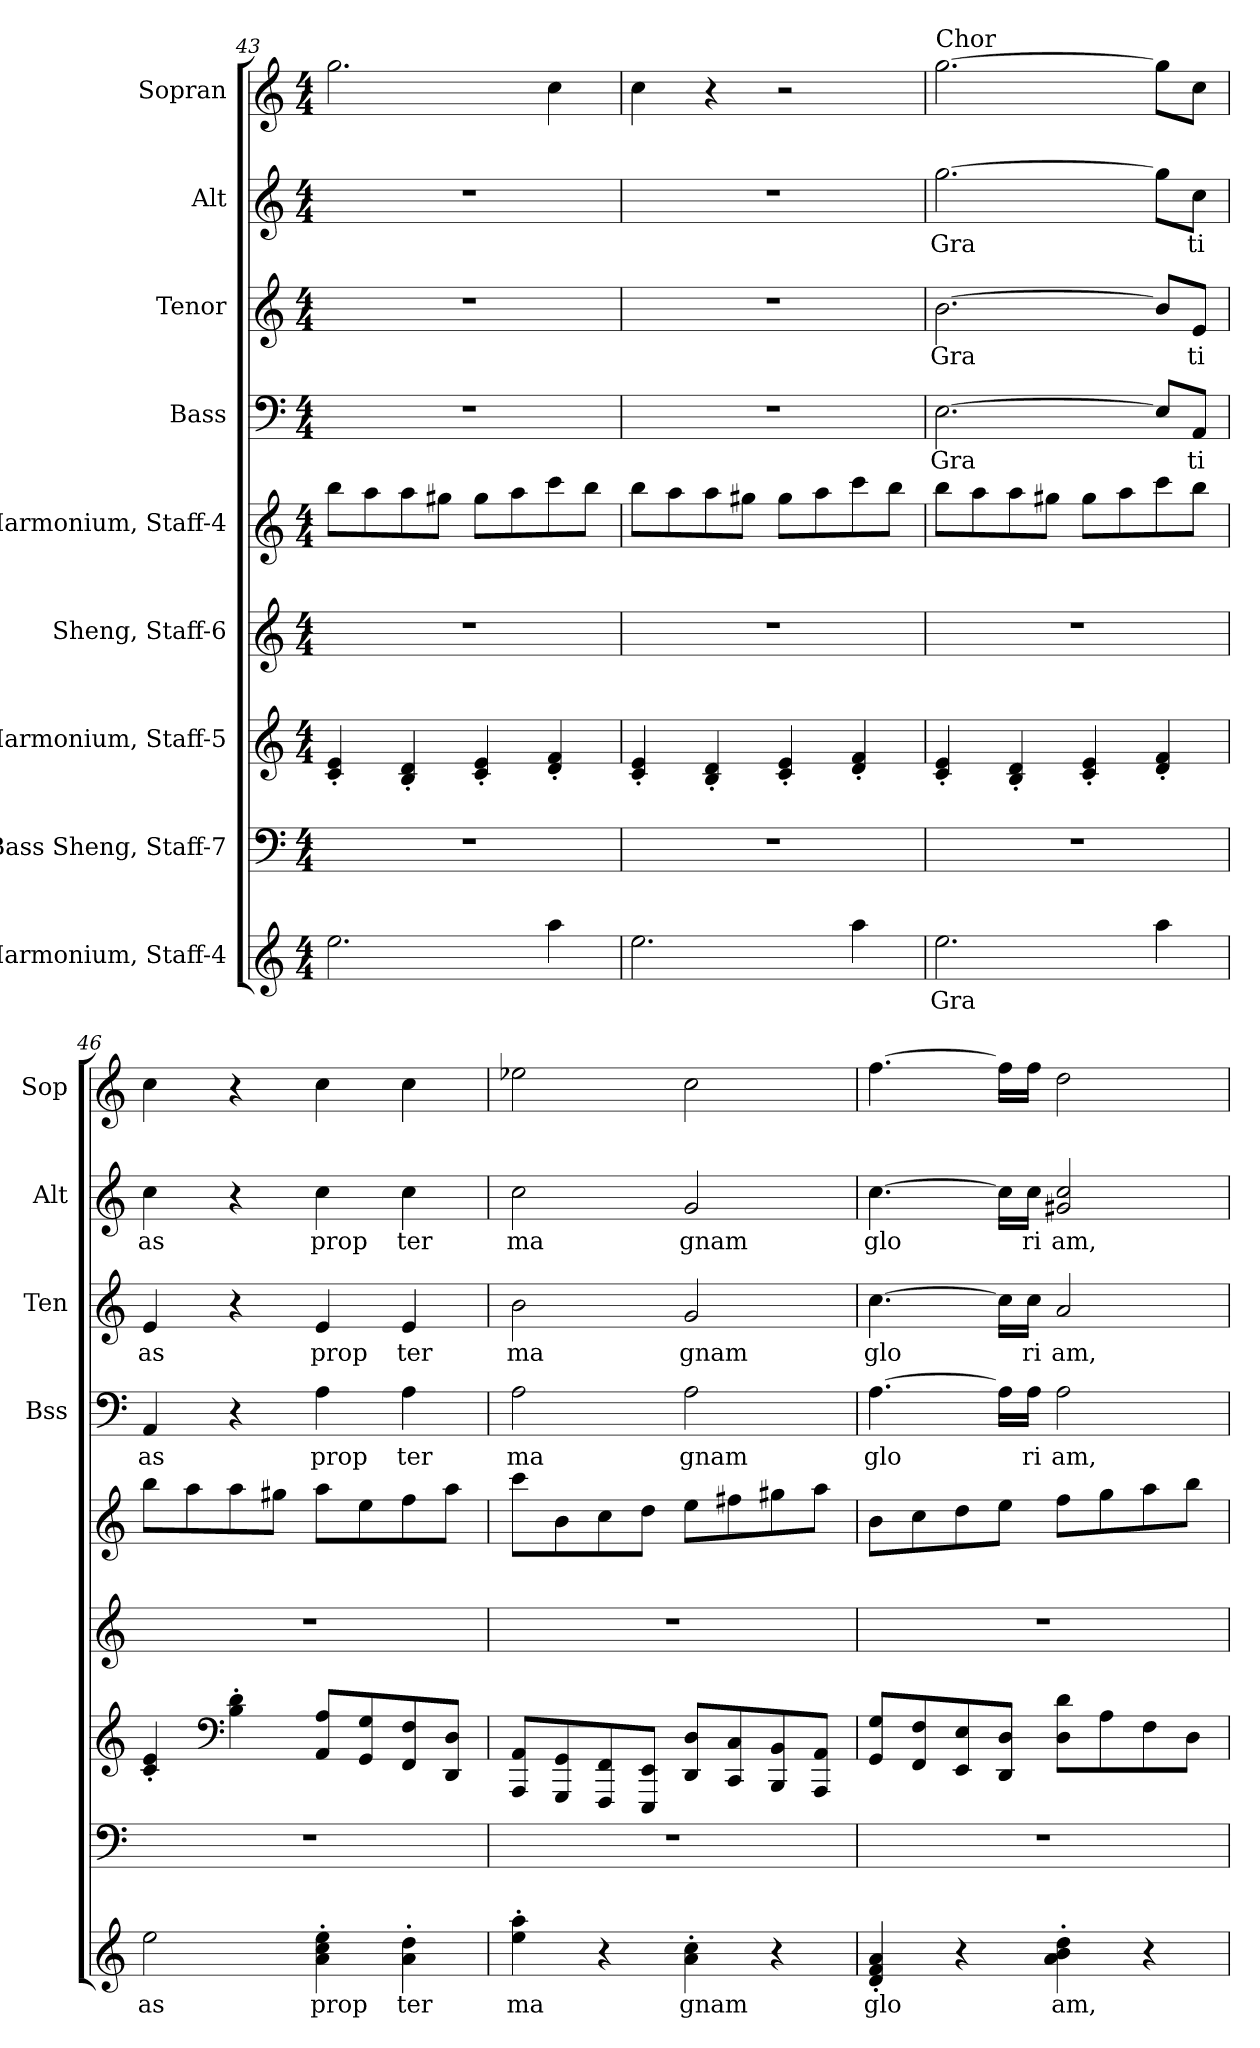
**kern	**text	**kern	**kern	**kern	**kern	**kern	**text	**kern	**text	**kern	**text	**kern
*part9	*part9	*part8	*part7	*part6	*part5	*part4	*part4	*part3	*part3	*part2	*part2	*part1
*staff9	*staff9	*staff8	*staff7	*staff6	*staff5	*staff4	*staff4	*staff3	*staff3	*staff2	*staff2	*staff1
*I"Harmonium, Staff-4	*	*I"Bass Sheng, Staff-7	*I"Harmonium, Staff-5	*I"Sheng, Staff-6	*I"Harmonium, Staff-4	*I"Bass	*	*I"Tenor	*	*I"Alt	*	*I"Sopran
*	*	*	*	*	*	*I'Bss	*	*I'Ten	*	*I'Alt	*	*I'Sop
*clefG2	*	*clefF4	*clefG2	*clefG2	*clefG2	*clefF4	*	*clefG2	*	*clefG2	*	*clefG2
*	*	*	*	*	*	*	*	*ITrd4c7	*	*ITrd2c3	*	*ITrd2c3
*k[]	*	*k[]	*k[]	*k[]	*k[]	*k[]	*	*k[b-]	*	*k[f#c#g#]	*	*k[f#c#g#]
*M4/4	*	*M4/4	*M4/4	*M4/4	*M4/4	*M4/4	*	*M4/4	*	*M4/4	*	*M4/4
=43	=43	=43	=43	=43	=43	=43	=43	=43	=43	=43	=43	=43
2.ee\	.	1r	4c/' 4e/'	1r	8bb\L	1r	.	1r	.	1r	.	2.ee\
.	.	.	.	.	8aa\	.	.	.	.	.	.	.
.	.	.	4B/' 4d/'	.	8aa\	.	.	.	.	.	.	.
.	.	.	.	.	8gg#X\J	.	.	.	.	.	.	.
.	.	.	4c/' 4e/'	.	8gg#\L	.	.	.	.	.	.	.
.	.	.	.	.	8aa\	.	.	.	.	.	.	.
4aa\	.	.	4d/' 4f/'	.	8ccc\	.	.	.	.	.	.	4a\
.	.	.	.	.	8bb\J	.	.	.	.	.	.	.
!!LO:PB:g=z
=44	=44	=44	=44	=44	=44	=44	=44	=44	=44	=44	=44	=44
2.ee\	.	1r	4c/' 4e/'	1r	8bb\L	1r	.	1r	.	1r	.	4a\
.	.	.	.	.	8aa\	.	.	.	.	.	.	.
.	.	.	4B/' 4d/'	.	8aa\	.	.	.	.	.	.	4r
.	.	.	.	.	8gg#X\J	.	.	.	.	.	.	.
.	.	.	4c/' 4e/'	.	8gg#\L	.	.	.	.	.	.	2r
.	.	.	.	.	8aa\	.	.	.	.	.	.	.
4aa\	.	.	4d/' 4f/'	.	8ccc\	.	.	.	.	.	.	.
.	.	.	.	.	8bb\J	.	.	.	.	.	.	.
=45	=45	=45	=45	=45	=45	=45	=45	=45	=45	=45	=45	=45
!	!	!	!	!	!	!	!	!	!	!	!	!LO:TX:a:t=Chor
2.ee\	Gra	1r	4c/' 4e/'	1r	8bb\L	[2.E\	Gra	[2.e\	Gra	[2.ee\	Gra	[2.ee\
.	.	.	.	.	8aa\	.	.	.	.	.	.	.
.	.	.	4B/' 4d/'	.	8aa\	.	.	.	.	.	.	.
.	.	.	.	.	8gg#X\J	.	.	.	.	.	.	.
.	.	.	4c/' 4e/'	.	8gg#\L	.	.	.	.	.	.	.
.	.	.	.	.	8aa\	.	.	.	.	.	.	.
4aa\	.	.	4d/' 4f/'	.	8ccc\	8E/L]	.	8e/L]	.	8ee\L]	.	8ee\L]
.	.	.	.	.	8bb\J	8AA/J	ti	8A/J	ti	8a\J	ti	8a\J
=46	=46	=46	=46	=46	=46	=46	=46	=46	=46	=46	=46	=46
2ee\	as	1r	4c/' 4e/'	1r	8bb\L	4AA/	as	4A/	as	4a\	as	4a\
.	.	.	.	.	8aa\	.	.	.	.	.	.	.
*	*	*	*clefF4	*	*	*	*	*	*	*	*	*
.	.	.	4B\' 4d\'	.	8aa\	4r	.	4r	.	4r	.	4r
.	.	.	.	.	8gg#X\J	.	.	.	.	.	.	.
4a\' 4cc\' 4ee\'	prop	.	8AA/ 8A/L	.	8aa\L	4A\	prop	4A/	prop	4a\	prop	4a\
.	.	.	8GG/ 8G/	.	8ee\	.	.	.	.	.	.	.
4a\' 4dd\'	ter	.	8FF/ 8F/	.	8ff\	4A\	ter	4A/	ter	4a\	ter	4a\
.	.	.	8DD/ 8D/J	.	8aa\J	.	.	.	.	.	.	.
!!LO:PB:g=z
=47	=47	=47	=47	=47	=47	=47	=47	=47	=47	=47	=47	=47
4ee\' 4aa\'	ma	1r	8AAA/ 8AA/L	1r	8ccc\L	2A\	ma	2e\	ma	2a\	ma	2ccn\
.	.	.	8GGG/ 8GG/	.	8b\	.	.	.	.	.	.	.
4r	.	.	8FFF/ 8FF/	.	8cc\	.	.	.	.	.	.	.
.	.	.	8EEE/ 8EE/J	.	8dd\J	.	.	.	.	.	.	.
4a\' 4cc\'	gnam	.	8DD/ 8D/L	.	8ee\L	2A\	gnam	2c/	gnam	2e/	gnam	2a\
.	.	.	8CC/ 8C/	.	8ff#X\	.	.	.	.	.	.	.
4r	.	.	8BBB/ 8BB/	.	8gg#X\	.	.	.	.	.	.	.
.	.	.	8AAA/ 8AA/J	.	8aa\J	.	.	.	.	.	.	.
=48	=48	=48	=48	=48	=48	=48	=48	=48	=48	=48	=48	=48
4d/' 4f/' 4a/'	glo	1r	8GG/ 8G/L	1r	8b\L	[4.A\	glo	[4.f\	glo	[4.a\	glo	[4.dd\
.	.	.	8FF/ 8F/	.	8cc\	.	.	.	.	.	.	.
4r	.	.	8EE/ 8E/	.	8dd\	.	.	.	.	.	.	.
.	.	.	8DD/ 8D/J	.	8ee\J	16A\LL]	.	16f\LL]	.	16a\LL]	.	16dd\LL]
.	.	.	.	.	.	16A\JJ	ri	16f\JJ	ri	16a\JJ	ri	16dd\JJ
4a\' 4b\' 4dd\'	am,	.	8D\ 8d\L	.	8ff\L	2A\	am,	2d/	am,	2e#X/ 2a/	am,	2b\
.	.	.	8A\	.	8gg\	.	.	.	.	.	.	.
4r	.	.	8F\	.	8aa\	.	.	.	.	.	.	.
.	.	.	8D\J	.	8bb\J	.	.	.	.	.	.	.
=	=	=	=	=	=	=	=	=	=	=	=	=
*-	*-	*-	*-	*-	*-	*-	*-	*-	*-	*-	*-	*-
